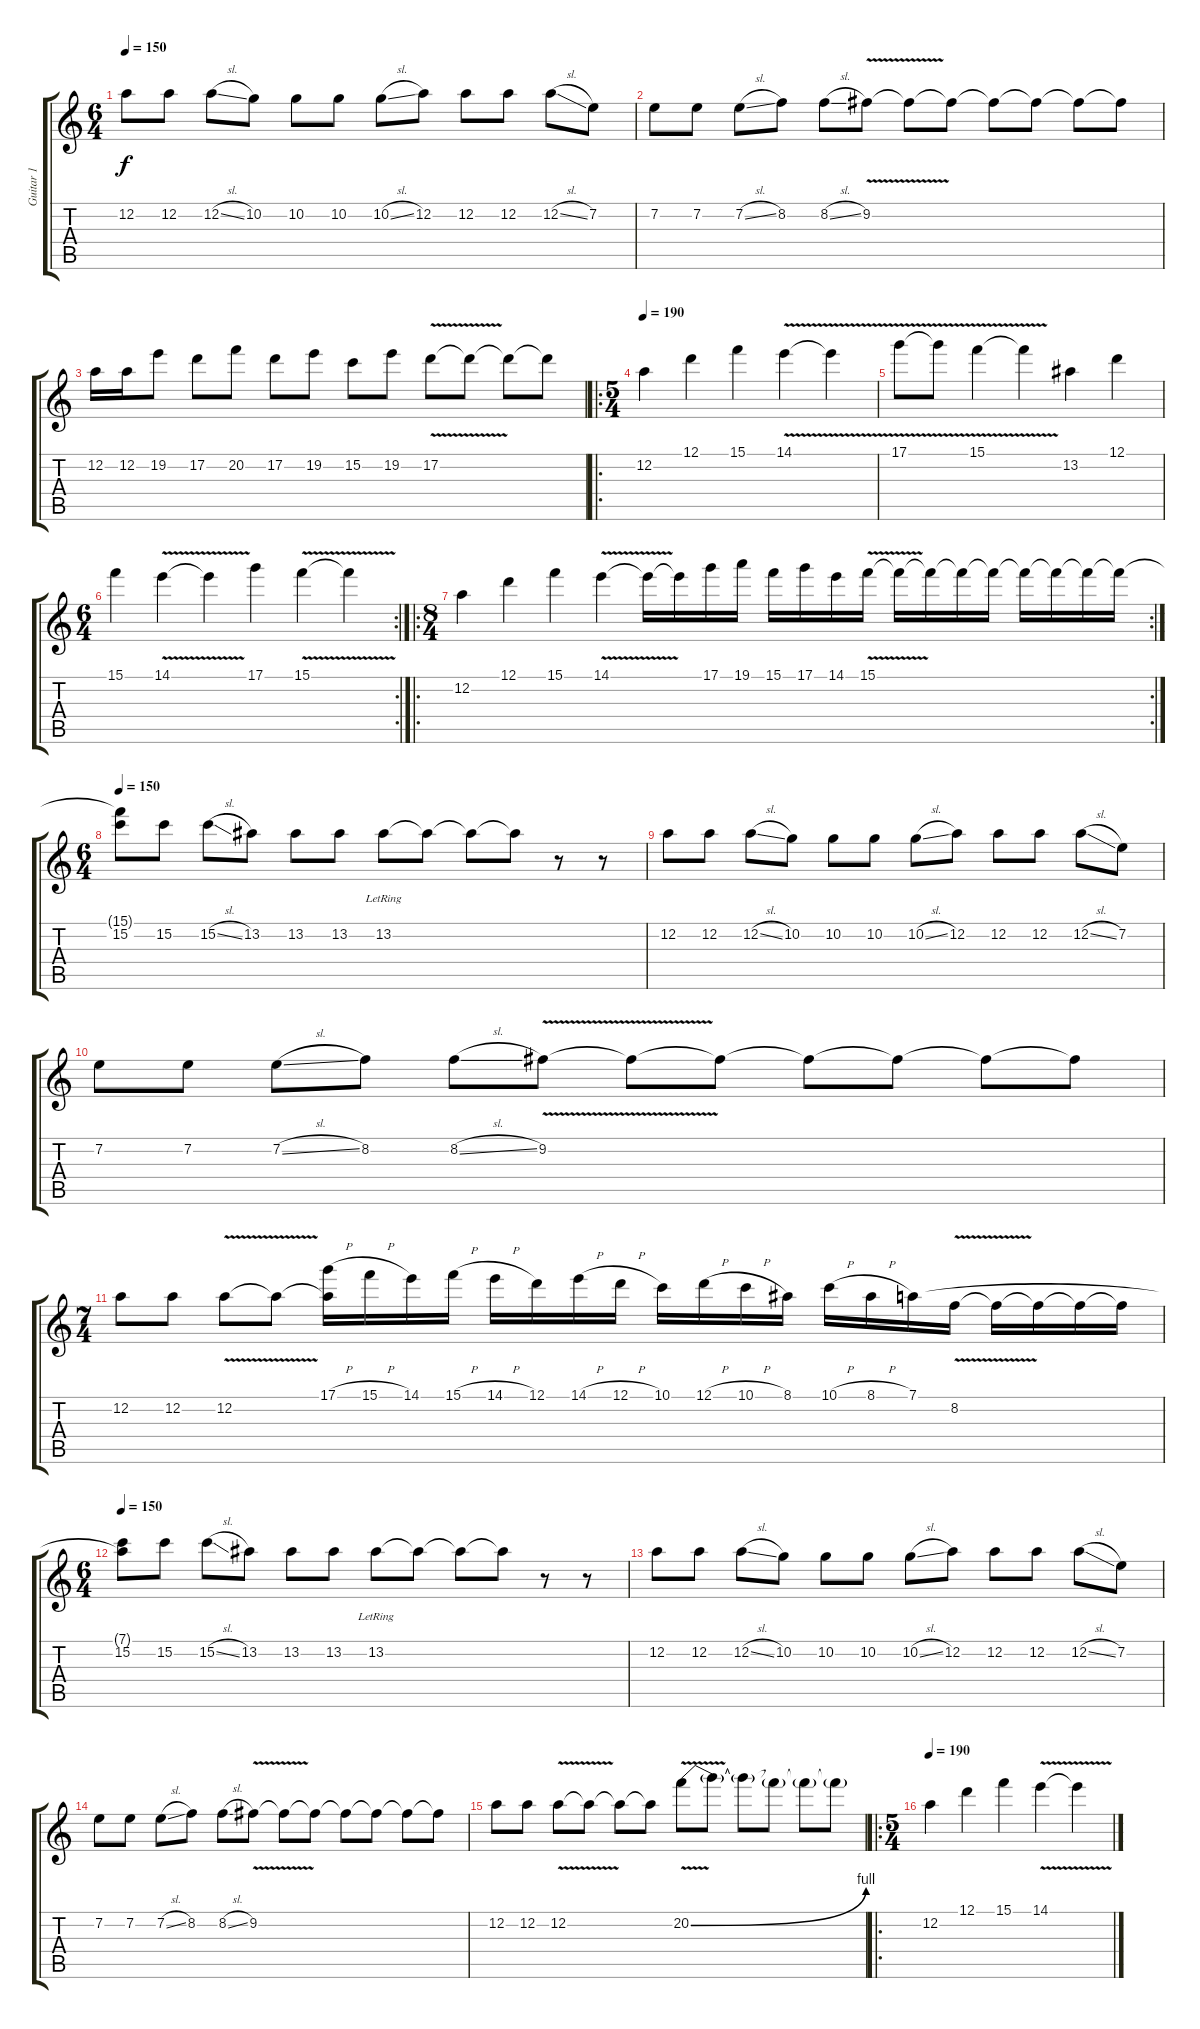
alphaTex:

\track ("Guitar 1" "Guitar 1") {instrument overdrivenguitar}
\staff {score tabs}
\tuning (D4 A3 F3 C3 G2 D2) {hide}
\ts (6 4)
\tempo 150
\clef g2
\ks c
12.2.8{dy f} 12.2.8 12.2{sl}.8 10.2.8 10.2.8 10.2.8 10.2{sl}.8 12.2.8 12.2.8 12.2.8 12.2{sl}.8 7.2.8 |
7.2.8 7.2.8 7.2{sl}.8 8.2.8 8.2{sl}.8 9.2{v}.8 9.2{t}.8 9.2{t}.8 9.2{t}.8 9.2{t}.8 9.2{t}.8 9.2{t}.8 |
12.2.16 12.2.16 19.2.8 17.2.8 20.2.8 17.2.8 19.2.8 15.2.8 19.2.8 17.2{v}.8 17.2{t}.8 17.2{t}.8 17.2{t}.8 |
\ro
\ts (5 4)
\tempo 190
12.2.4 12.1.4 15.1.4 14.1{v}.4 14.1{t}.4 |
17.1{v}.8 17.1{t}.8 15.1{v}.4 15.1{t}.4 13.2.4 12.1.4 |
\rc 2
\ts (6 4)
15.1.4 14.1{v}.4 14.1{t}.4 17.1.4 15.1{v}.4 15.1{t}.4 |
\ro
\rc 2
\ts (8 4)
12.2.4 12.1.4 15.1.4 14.1{v}.4 14.1{t}.16 14.1{t}.16 17.1.16 19.1.16 15.1.16 17.1.16 14.1.16 15.1{v}.16 15.1{t}.16 15.1{t}.16 15.1{t}.16 15.1{t}.16 15.1{t}.16 15.1{t}.16 15.1{t}.16 15.1{t}.16 |
\ts (6 4)
\tempo 150
(15.1{t} 15.2).8 15.2.8 15.2{sl}.8 13.2.8 13.2.8 13.2.8 13.2{lr}.8 13.2{t}.8 13.2{t}.8 13.2{t}.8 r.8 r.8 |
12.2.8 12.2.8 12.2{sl}.8 10.2.8 10.2.8 10.2.8 10.2{sl}.8 12.2.8 12.2.8 12.2.8 12.2{sl}.8 7.2.8 |
7.2.8 7.2.8 7.2{sl}.8 8.2.8 8.2{sl}.8 9.2{v}.8 9.2{t}.8 9.2{t}.8 9.2{t}.8 9.2{t}.8 9.2{t}.8 9.2{t}.8 |
\ts (7 4)
12.2.8 12.2.8 12.2{v}.8 12.2{t}.8 (17.1{h} 12.2{t}).16 15.1{h}.16 14.1.16 15.1{h}.16 14.1{h}.16 12.1.16 14.1{h}.16 12.1{h}.16 10.1.16 12.1{h}.16 10.1{h}.16 8.1.16 10.1{h}.16 8.1{h}.16 7.1.16 8.2{v}.16 8.2{t}.16 8.2{t}.16 8.2{t}.16 8.2{t}.16 |
\ts (6 4)
\tempo 150
(7.1{t} 15.2).8 15.2.8 15.2{sl}.8 13.2.8 13.2.8 13.2.8 13.2{lr}.8 13.2{t}.8 13.2{t}.8 13.2{t}.8 r.8 r.8 |
12.2.8 12.2.8 12.2{sl}.8 10.2.8 10.2.8 10.2.8 10.2{sl}.8 12.2.8 12.2.8 12.2.8 12.2{sl}.8 7.2.8 |
7.2.8 7.2.8 7.2{sl}.8 8.2.8 8.2{sl}.8 9.2{v}.8 9.2{t}.8 9.2{t}.8 9.2{t}.8 9.2{t}.8 9.2{t}.8 9.2{t}.8 |
12.2.8 12.2.8 12.2{v}.8 12.2{t}.8 12.2{t}.8 12.2{t}.8 20.2{be (bend 0 0 60 4) v}.8 20.2{t}.8 20.2{t}.8 20.2{t}.8 20.2{t}.8 20.2{t}.8 |
\ro
\ts (5 4)
\tempo 190
12.2.4 12.1.4 15.1.4 14.1{v}.4 14.1{t}.4
